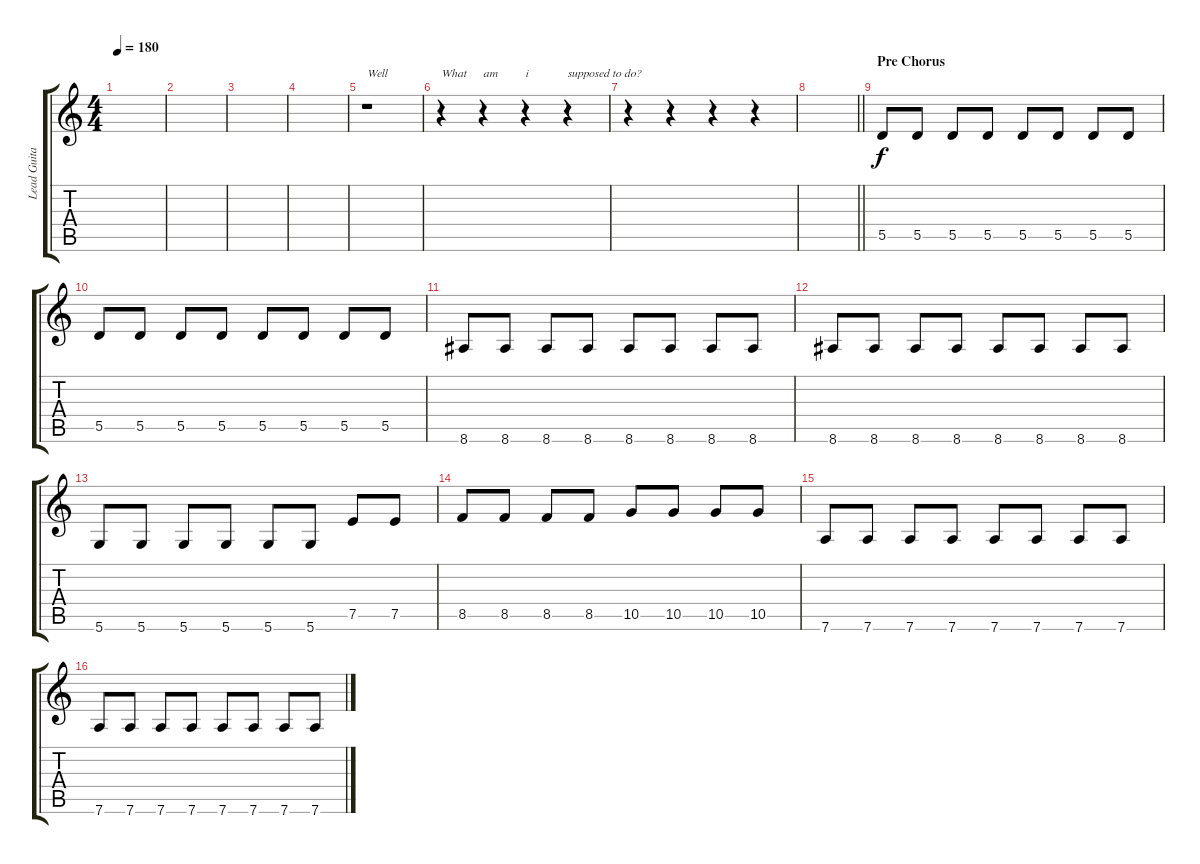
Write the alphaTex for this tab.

\track ("Lead Guitar" "Lead Guita") {instrument distortionguitar}
\staff {score tabs}
\tuning (E4 B3 G3 D3 A2 D2) {hide}
\ts (4 4)
\tempo 180
\clef g2
\ks c
|
|
|
|
r.1{txt "Well"} |
r.4{txt "What"} r.4{txt "am"} r.4{txt "i"} r.4{txt "supposed to do?"} |
r.4 r.4 r.4 r.4 |
\barLineRight lightlight
|
\section ("" "Pre Chorus")
5.5.8 5.5.8 5.5.8 5.5.8 5.5.8 5.5.8 5.5.8 5.5.8 |
5.5.8 5.5.8 5.5.8 5.5.8 5.5.8 5.5.8 5.5.8 5.5.8 |
8.6.8 8.6.8 8.6.8 8.6.8 8.6.8 8.6.8 8.6.8 8.6.8 |
8.6.8 8.6.8 8.6.8 8.6.8 8.6.8 8.6.8 8.6.8 8.6.8 |
5.6.8 5.6.8 5.6.8 5.6.8 5.6.8 5.6.8 7.5.8 7.5.8 |
8.5.8 8.5.8 8.5.8 8.5.8 10.5.8 10.5.8 10.5.8 10.5.8 |
7.6.8 7.6.8 7.6.8 7.6.8 7.6.8 7.6.8 7.6.8 7.6.8 |
7.6.8 7.6.8 7.6.8 7.6.8 7.6.8 7.6.8 7.6.8 7.6.8
